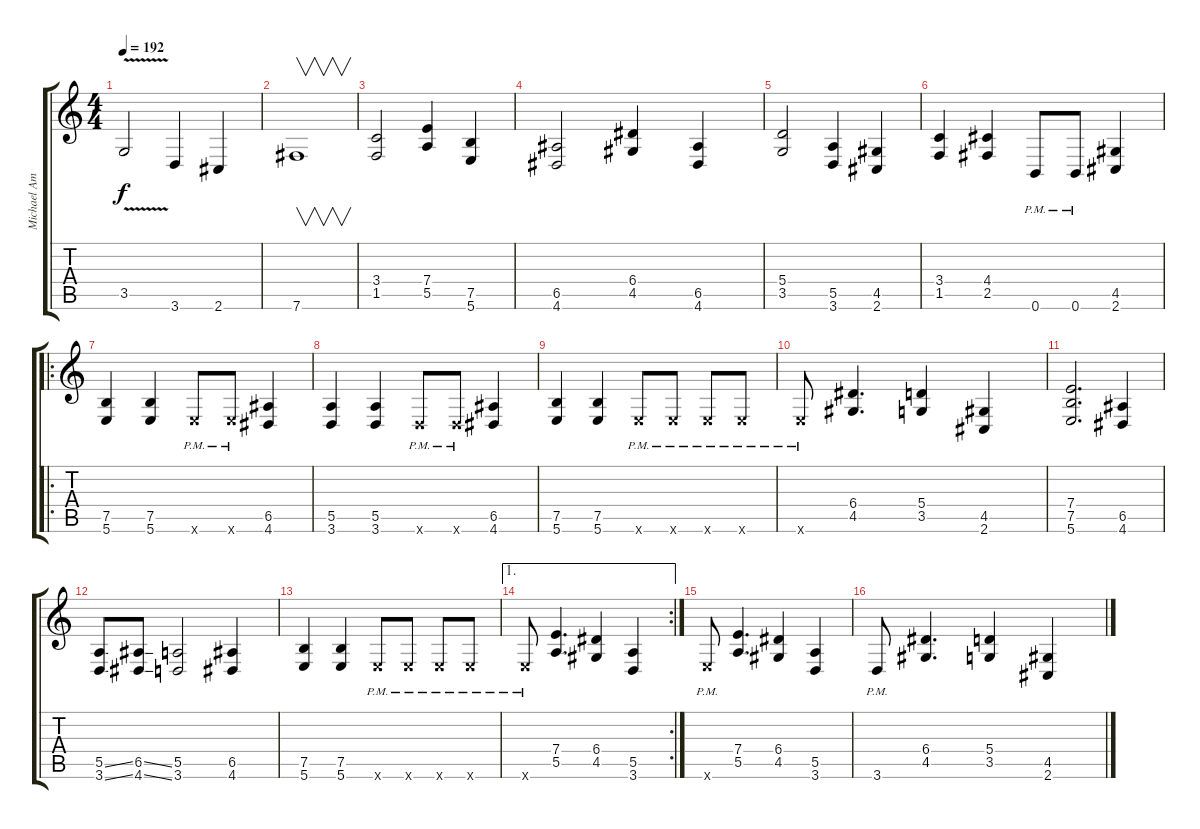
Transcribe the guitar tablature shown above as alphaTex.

\track ("Michael Amott" "Michael Am") {instrument distortionguitar}
\staff {score tabs}
\tuning (B3 Gb3 D3 A2 E2 B1) {hide}
\ts (4 4)
\tempo 192
\clef g2
\ks c
3.5{v}.2{dy f} 3.6.4 2.6.4 |
7.6.1{v} |
(3.4 1.5).2 (7.4 5.5).4 (7.5 5.6).4 |
(6.5 4.6).2 (6.4 4.5).4 (6.5 4.6).4 |
(5.4 3.5).2 (5.5 3.6).4 (4.5 2.6).4 |
(3.4 1.5).4 (4.4 2.5).4 0.6{pm}.8 0.6{pm}.8 (4.5 2.6).4 |
\ro
(7.5 5.6).4 (7.5 5.6).4 5.6{pm x}.8 5.6{pm x}.8 (6.5 4.6).4 |
(5.5 3.6).4 (5.5 3.6).4 3.6{pm x}.8 3.6{pm x}.8 (6.5 4.6).4 |
(7.5 5.6).4 (7.5 5.6).4 5.6{pm x}.8 5.6{pm x}.8 5.6{pm x}.8 5.6{pm x}.8 |
5.6{pm x}.8 (6.4 4.5).4{d} (5.4 3.5).4 (4.5 2.6).4 |
(7.4 7.5 5.6).2{d} (6.5 4.6).4 |
(5.5{ss} 3.6{ss}).8 (6.5{ss} 4.6{ss}).8 (5.5 3.6).2 (6.5 4.6).4 |
(7.5 5.6).4 (7.5 5.6).4 5.6{pm x}.8 5.6{pm x}.8 5.6{pm x}.8 5.6{pm x}.8 |
\ae 1
\rc 2
5.6{pm x}.8 (7.4 5.5).4{d} (6.4 4.5).4 (5.5 3.6).4 |
5.6{pm x}.8 (7.4 5.5).4{d} (6.4 4.5).4 (5.5 3.6).4 |
3.6{pm}.8 (6.4 4.5).4{d} (5.4 3.5).4 (4.5 2.6).4
